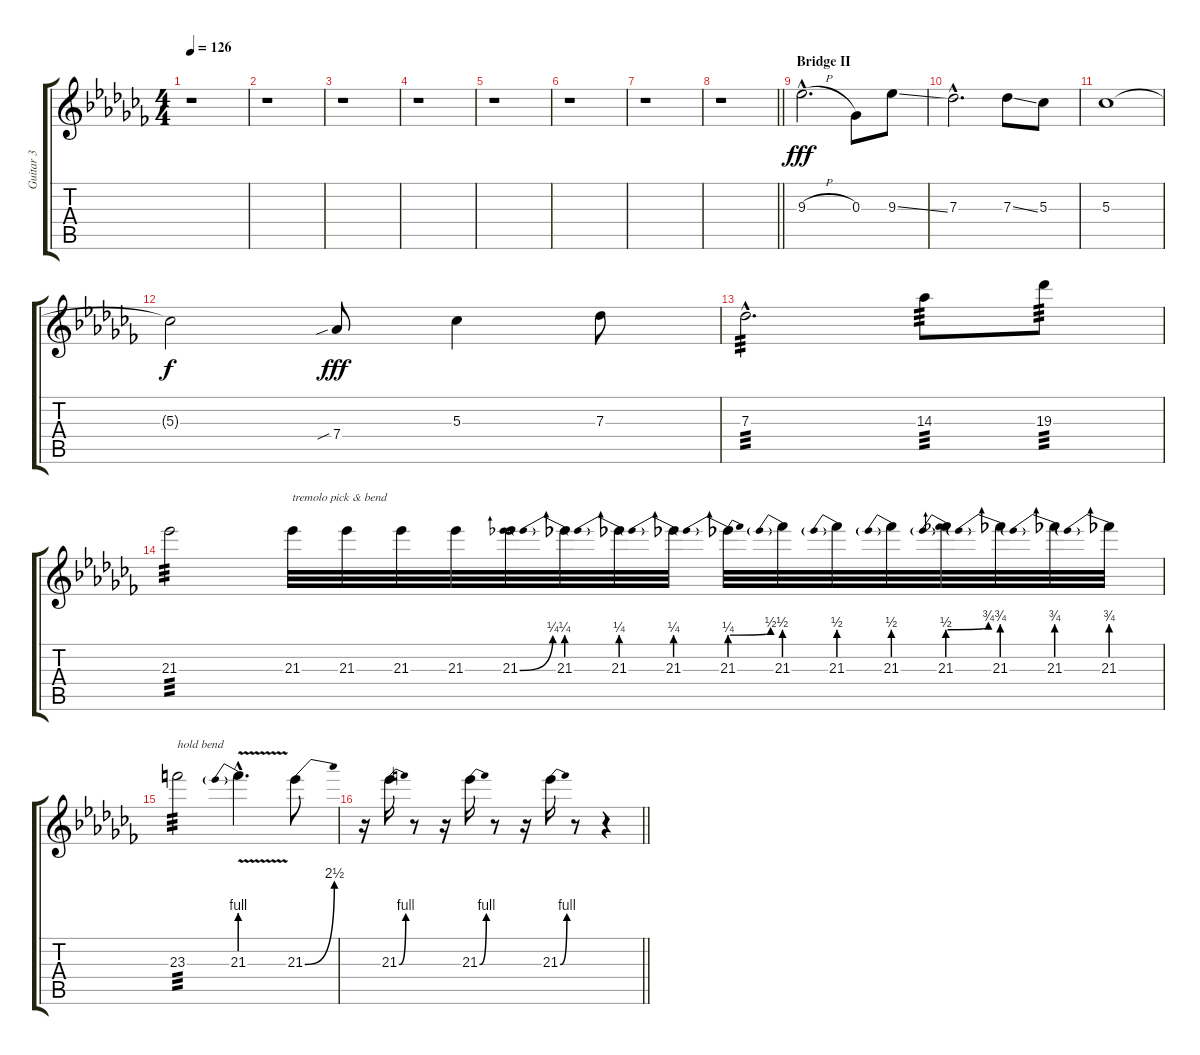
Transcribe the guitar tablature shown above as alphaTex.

\track ("Guitar 3" "Guitar 3") {instrument distortionguitar}
\staff {score tabs}
\tuning (Eb4 Bb3 Gb3 Db3 Ab2 Db2) {hide}
\ts (4 4)
\tempo 126
\clef g2
\ks cb
r.1{dy fff} |
r.1 |
r.1 |
r.1 |
r.1 |
r.1 |
r.1 |
\barLineRight lightlight
r.1 |
\section ("" "Bridge II")
9.3{h hac}.2{d} 0.3.8 9.3{ss}.8 |
7.3{hac}.2{d} 7.3{ss}.8 5.3.8 |
5.3.1 |
5.3{t}.2{dy f} 7.4{sib}.8{dy fff} 5.3.4 7.3.8 |
7.3{hac}.2{d tp 3} 14.3.8{tp 3} 19.3.8{tp 3} |
21.3.2{tp 3} 21.3.32{txt "tremolo pick & bend"} 21.3.32 21.3.32 21.3.32 21.3{be (bend 0 0 60 1)}.32 21.3{be (prebend 0 1 60 1)}.32 21.3{be (prebend 0 1 60 1)}.32 21.3{be (prebend 0 1 60 1)}.32 21.3{be (prebendbend 0 1 60 2)}.32 21.3{be (prebend 0 2 60 2)}.32 21.3{be (prebend 0 2 60 2)}.32 21.3{be (prebend 0 2 60 2)}.32 21.3{be (prebendbend 0 2 60 3)}.32 21.3{be (prebend 0 3 60 3)}.32 21.3{be (prebend 0 3 60 3)}.32 21.3{be (prebend 0 3 60 3)}.32 |
23.3.2{txt "hold bend" tp 3} 21.3{be (prebend 0 4 60 4) v hac}.4{d} 21.3{be (bend 0 0 60 10)}.8 |
\barLineRight lightlight
r.16 21.3{be (bend 0 0 60 4)}.16 r.8 r.16 21.3{be (bend 0 0 60 4)}.16 r.8 r.16 21.3{be (bend 0 0 60 4)}.16 r.8 r.4
